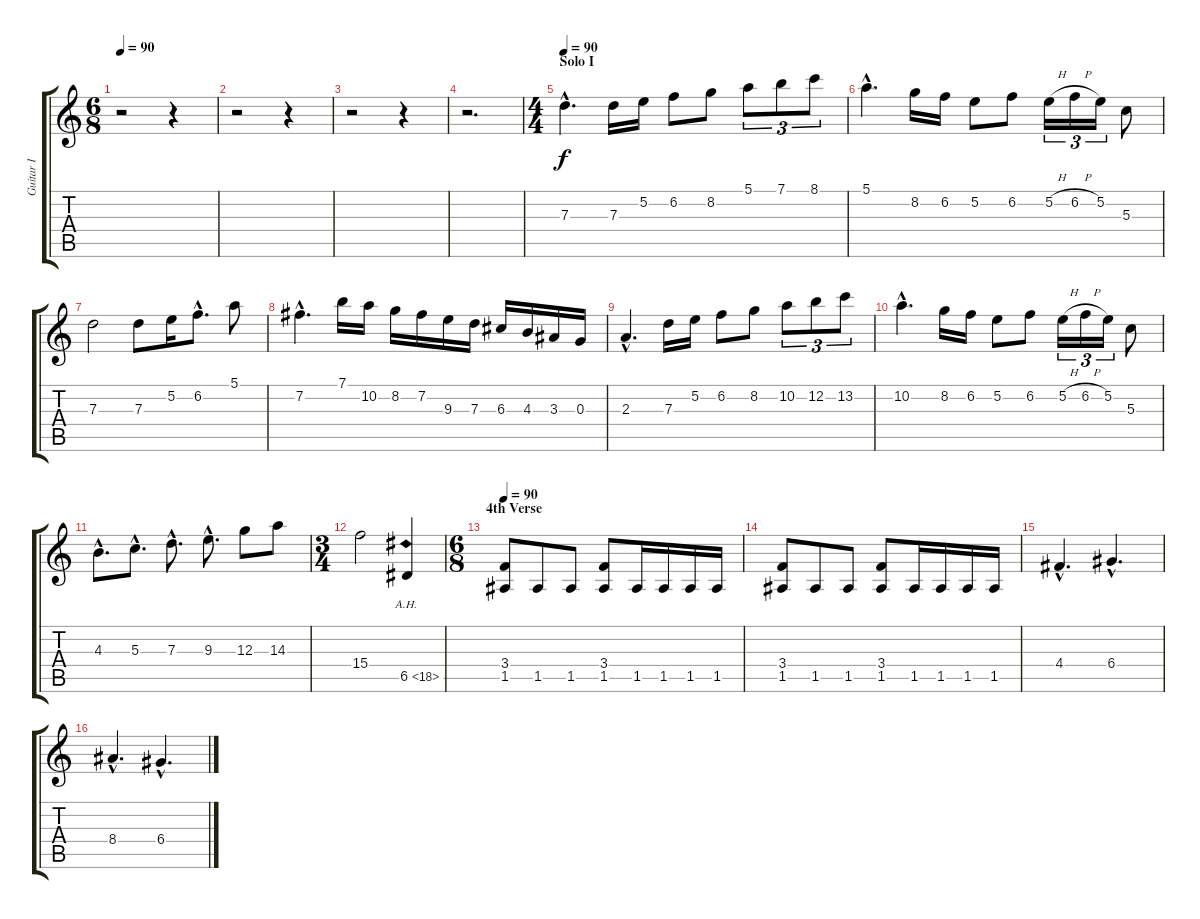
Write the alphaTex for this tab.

\track ("Guitar I" "Guitar I") {instrument distortionguitar}
\staff {score tabs}
\tuning (E4 B3 G3 D3 A2 E2) {hide}
\ts (6 8)
\tempo 90
\clef g2
\ks c
r.2{dy f} r.4 |
r.2 r.4 |
r.2 r.4 |
r.2{d volume 13} |
\ts (4 4)
\section ("" "Solo I")
\tempo 90
7.3{hac}.4{d} 7.3.16 5.2.16 6.2.8 8.2.8 5.1.8{tu (3 2)} 7.1.8{tu (3 2)} 8.1.8{tu (3 2)} |
5.1{hac}.4{d} 8.2.16 6.2.16 5.2.8 6.2.8 5.2{h}.16{tu (3 2)} 6.2{h}.16{tu (3 2)} 5.2.16{tu (3 2)} 5.3.8 |
7.3.2 7.3.8 5.2.16 6.2{hac}.8{d} 5.1.8 |
7.2{hac}.4{d} 7.1.16 10.2.16 8.2.16 7.2.16 9.3.16 7.3.16 6.3.16 4.3.16 3.3.16 0.3.16 |
2.3{hac}.4{d} 7.3.16 5.2.16 6.2.8 8.2.8 10.2.8{tu (3 2)} 12.2.8{tu (3 2)} 13.2.8{tu (3 2)} |
10.2{hac}.4{d} 8.2.16 6.2.16 5.2.8 6.2.8 5.2{h}.16{tu (3 2)} 6.2{h}.16{tu (3 2)} 5.2.16{tu (3 2)} 5.3.8 |
4.3{hac}.8{d} 5.3{hac}.8{d} 7.3{hac}.8{d} 9.3{hac}.8{d} 12.3.8 14.3.8 |
\ts (3 4)
15.4.2 6.5{ah 12}.4 |
\ts (6 8)
\section ("" "4th Verse")
\tempo 90
(3.4 1.5).8 1.5.8 1.5.8 (3.4 1.5).8 1.5.16 1.5.16 1.5.16 1.5.16 |
(3.4 1.5).8 1.5.8 1.5.8 (3.4 1.5).8 1.5.16 1.5.16 1.5.16 1.5.16 |
4.4{hac}.4{d} 6.4{hac}.4{d} |
8.4{hac}.4{d} 6.4{hac}.4{d}
